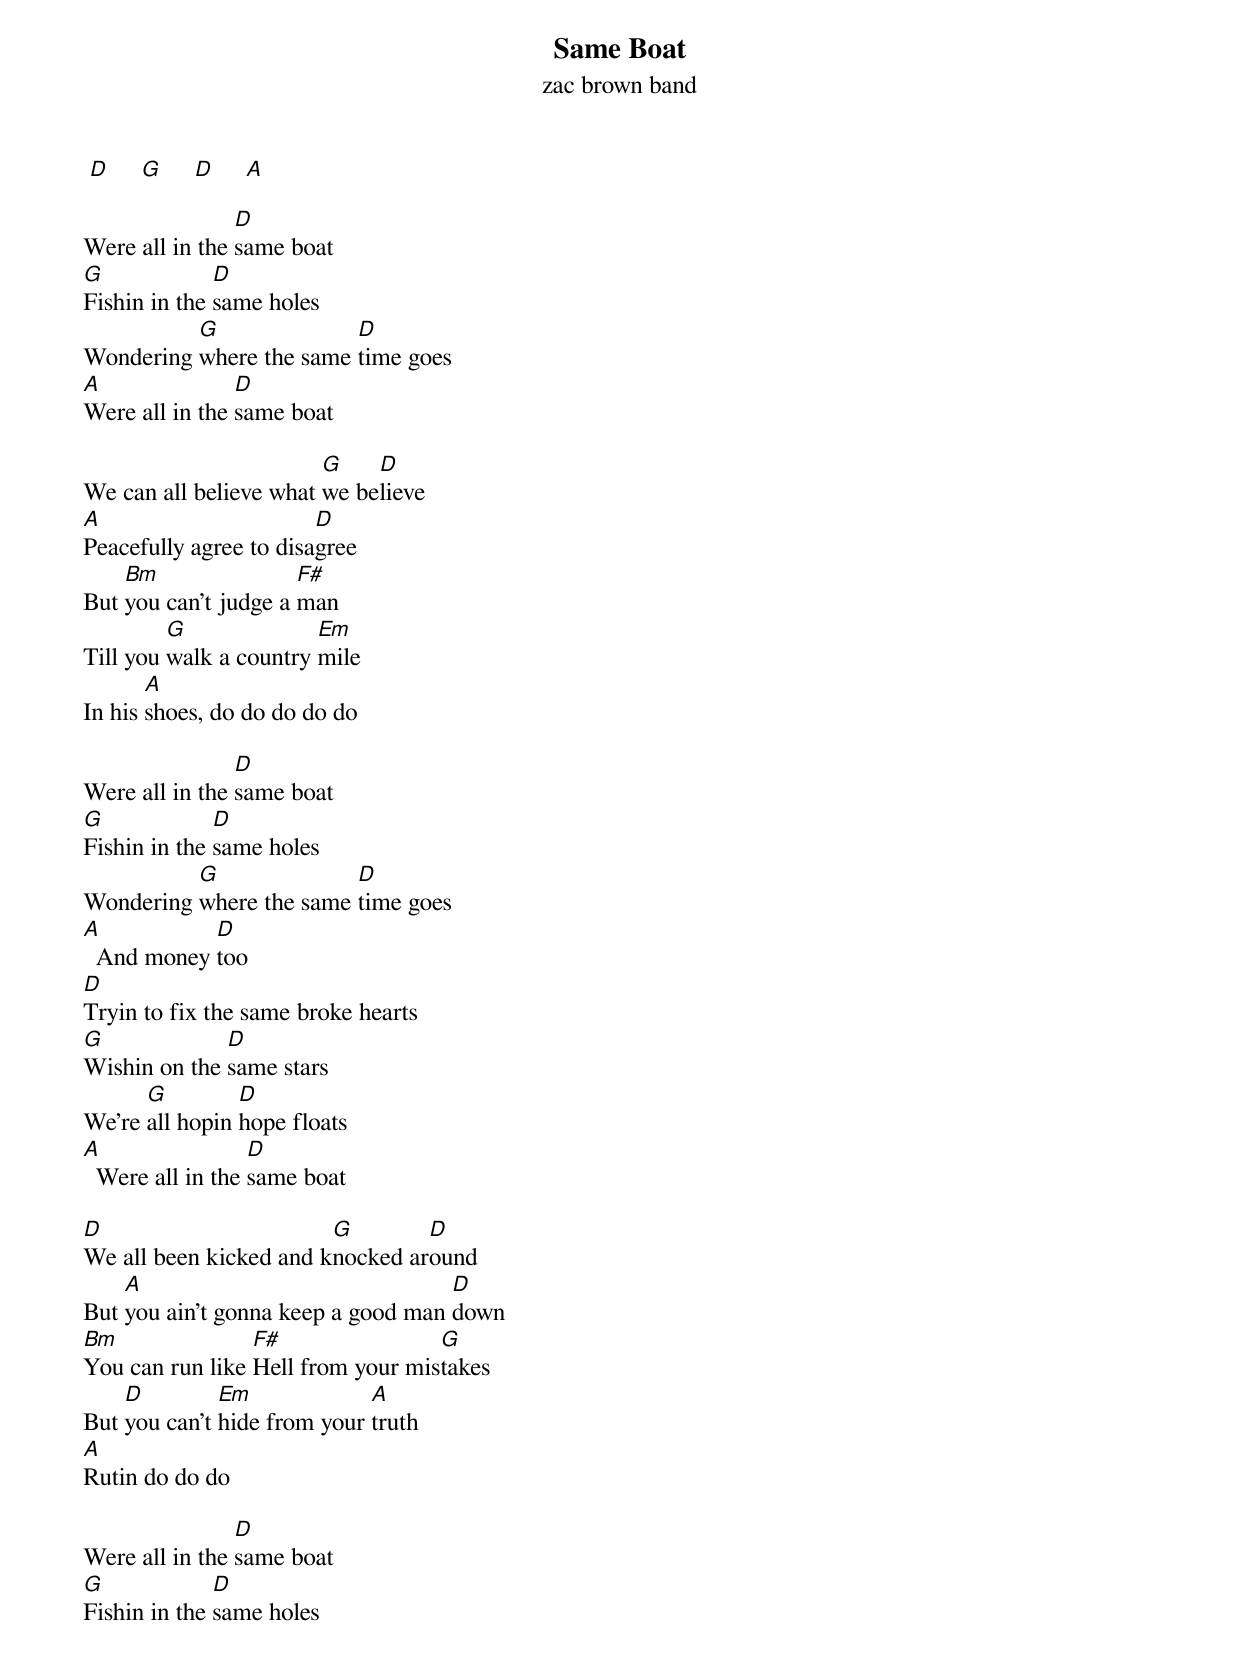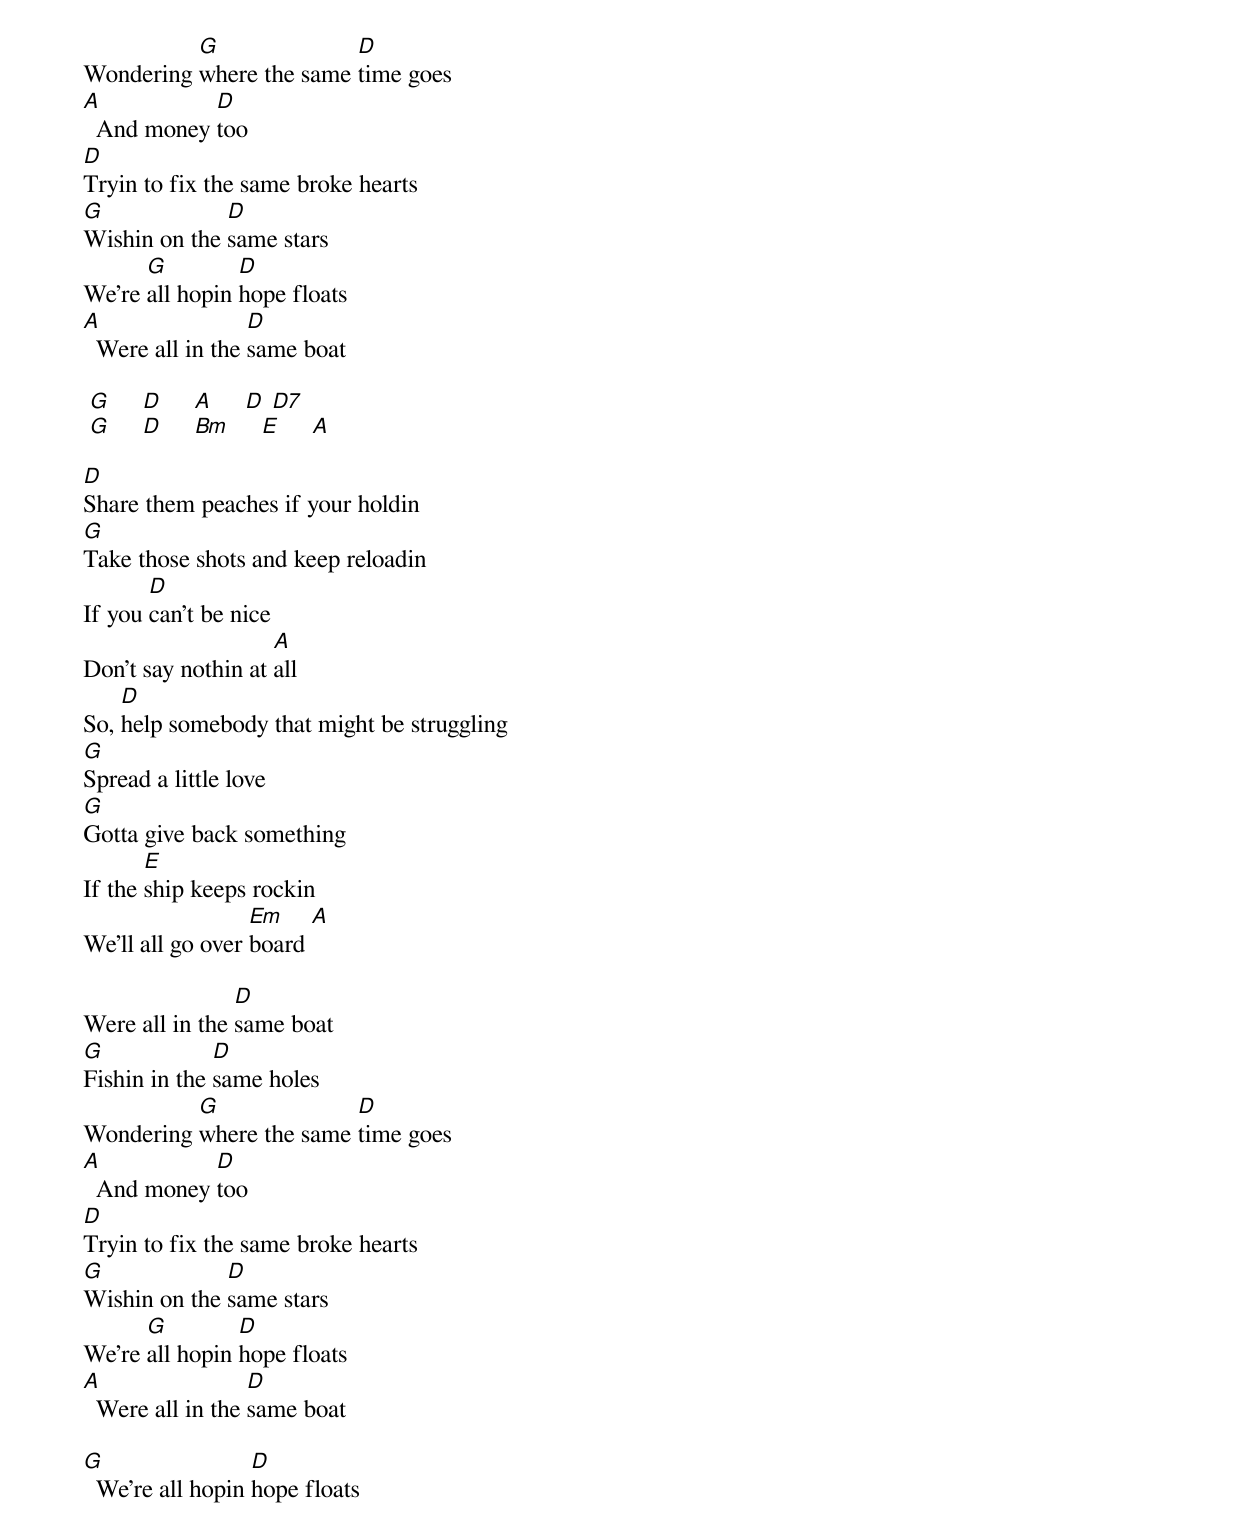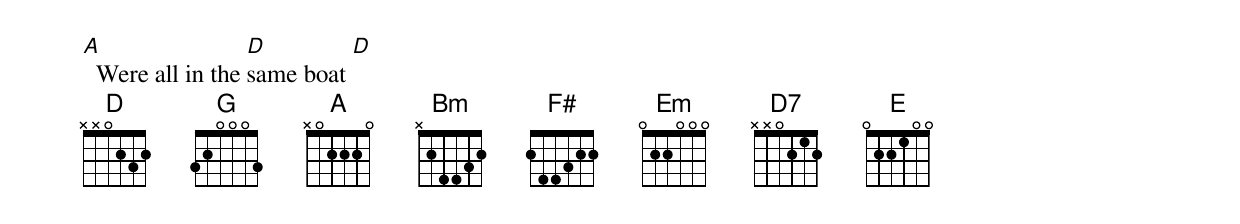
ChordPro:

{title: Same Boat}
{subtitle: zac brown band}
 [D]     [G]     [D]     [A]

Were all in the [D]same boat
[G]Fishin in the [D]same holes
Wondering [G]where the same [D]time goes
[A]Were all in the [D]same boat

We can all believe what [G]we be[D]lieve
[A]Peacefully agree to disa[D]gree
But [Bm]you can’t judge a [F#]man
Till you [G]walk a country [Em]mile
In his [A]shoes, do do do do do

Were all in the [D]same boat
[G]Fishin in the [D]same holes
Wondering [G]where the same [D]time goes
[A]  And money [D]too
[D]Tryin to fix the same broke hearts
[G]Wishin on the [D]same stars
We’re [G]all hopin [D]hope floats
[A]  Were all in the [D]same boat

[D]We all been kicked and k[G]nocked ar[D]ound
But [A]you ain’t gonna keep a good man [D]down
[Bm]You can run like [F#]Hell from your mis[G]takes
But [D]you can’t [Em]hide from your [A]truth
[A]Rutin do do do

Were all in the [D]same boat
[G]Fishin in the [D]same holes
Wondering [G]where the same [D]time goes
[A]  And money [D]too
[D]Tryin to fix the same broke hearts
[G]Wishin on the [D]same stars
We’re [G]all hopin [D]hope floats
[A]  Were all in the [D]same boat

 [G]     [D]     [A]     [D] [D7]
 [G]     [D]     [Bm]     [E]     [A]

[D]Share them peaches if your holdin
[G]Take those shots and keep reloadin
If you [D]can’t be nice
Don’t say nothin at [A]all
So, [D]help somebody that might be struggling
[G]Spread a little love
[G]Gotta give back something
If the [E]ship keeps rockin
We’ll all go over [Em]board [A]

Were all in the [D]same boat
[G]Fishin in the [D]same holes
Wondering [G]where the same [D]time goes
[A]  And money [D]too
[D]Tryin to fix the same broke hearts
[G]Wishin on the [D]same stars
We’re [G]all hopin [D]hope floats
[A]  Were all in the [D]same boat

[G]  We’re all hopin [D]hope floats
[A]  Were all in the [D]same boat [D]
